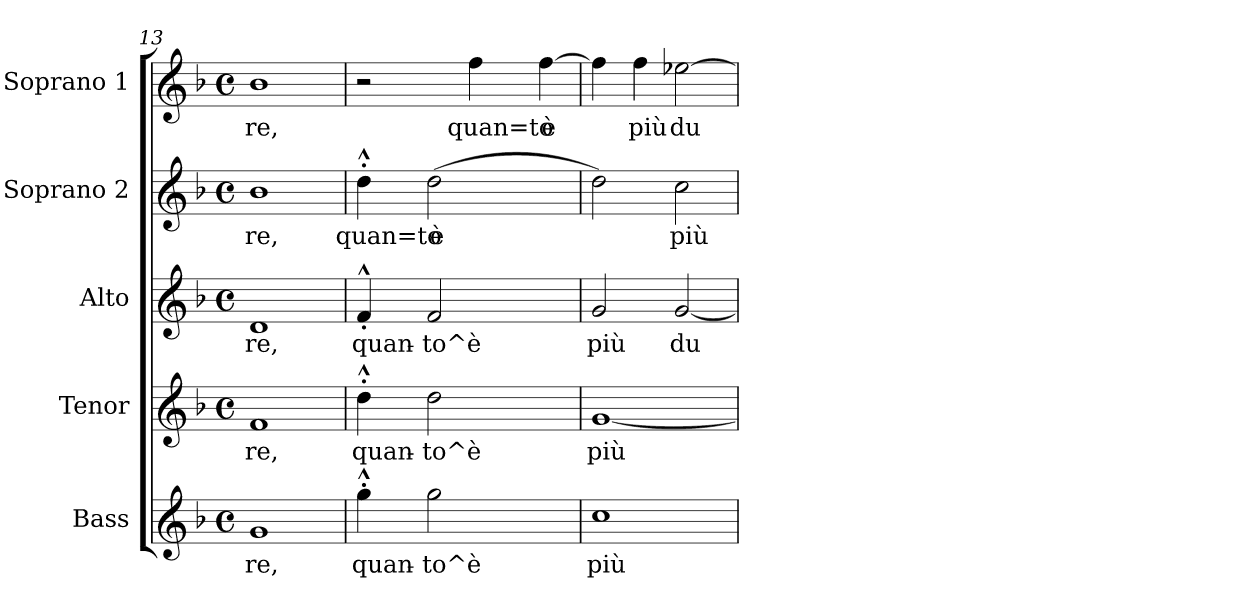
**kern	**text	**kern	**text	**kern	**text	**kern	**text	**kern	**text
*part5	*part5	*part4	*part4	*part3	*part3	*part2	*part2	*part1	*part1
*staff5	*staff5	*staff4	*staff4	*staff3	*staff3	*staff2	*staff2	*staff1	*staff1
*I"Bass	*	*I"Tenor	*	*I"Alto	*	*I"Soprano 2	*	*I"Soprano 1	*
*k[b-]	*	*k[b-]	*	*k[b-]	*	*k[b-]	*	*k[b-]	*
*F:	*	*F:	*	*F:	*	*F:	*	*F:	*
*M4/4	*	*M4/4	*	*M4/4	*	*M4/4	*	*M4/4	*
*met(c)	*	*met(c)	*	*met(c)	*	*met(c)	*	*met(c)	*
=13	=13	=13	=13	=13	=13	=13	=13	=13	=13
!	!LO:LY:b:rj	!	!LO:LY:b:rj	!	!LO:LY:b:rj	!	!LO:LY:b:rj	!	!LO:LY:b:rj
1g	-re,	1f	-re,	1d	-re,	1b-	-re,	1b-	-re,
=14	=14	=14	=14	=14	=14	=14	=14	=14	=14
!	!LO:LY:b:rj	!	!LO:LY:b:rj	!	!LO:LY:b:rj	!	!LO:LY:b:rj	!	!
4gg^^<'<\	quan-	4dd^^<'<\	quan-	4f^^>'>/	quan-	4dd^^<'<\	quan=to	2r	.
!	!LO:LY:b:rj	!	!LO:LY:b:rj	!	!LO:LY:b:rj	!	!LO:LY:b:rj	!	!
2gg\	-to^è	2dd\	-to^è	2f/	-to^è	(>2dd\	è	.	.
!	!	!	!	!	!	!	!	!	!LO:LY:b:rj
.	.	.	.	.	.	.	.	4ff\	quan=to
!	!	!	!	!	!	!	!	!	!LO:LY:b:rj
4ryy	.	4ryy	.	4ryy	.	4ryy	.	[>4ff\	è
=15	=15	=15	=15	=15	=15	=15	=15	=15	=15
!	!LO:LY:b:rj	!	!LO:LY:b:rj	!	!LO:LY:b:rj	!	!LO:LY:b:rj	!	!LO:LY:b:rj
1cc	più	[<1g	più	2g/	più	2dd\)	.	4ff\]	.
!	!	!	!	!	!	!	!	!	!LO:LY:b:rj
.	.	.	.	.	.	.	.	4ff>\	più
!	!	!	!	!	!LO:LY:b:rj	!	!LO:LY:b:rj	!	!LO:LY:b:rj
.	.	.	.	[<2g/	du-	2cc\	più	[>2ee-X\	du-
=	=	=	=	=	=	=	=	=	=
*-	*-	*-	*-	*-	*-	*-	*-	*-	*-
